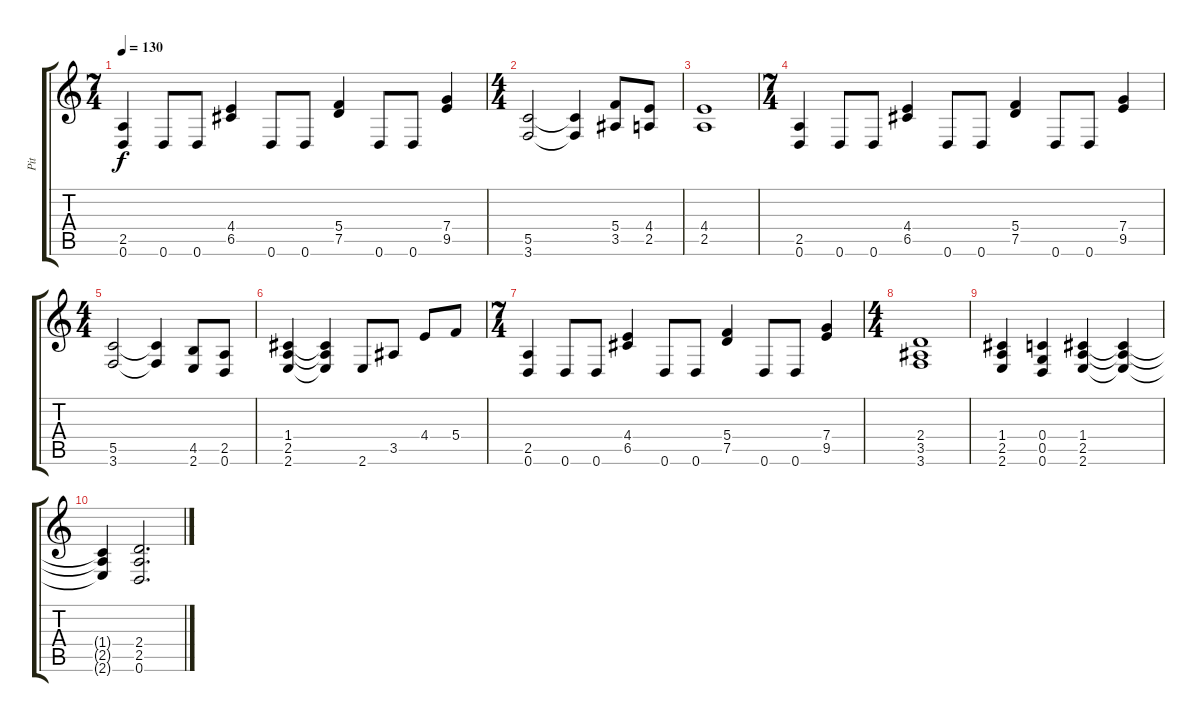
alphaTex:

\track ("Pit" "Pit") {instrument distortionguitar}
\staff {score tabs}
\tuning (D4 A3 F3 C3 G2 D2) {hide}
\ts (7 4)
\tempo 130
\clef g2
\ks c
(2.5 0.6).4{txt " " dy f} 0.6.8 0.6.8 (4.4 6.5).4 0.6.8 0.6.8 (5.4 7.5).4 0.6.8 0.6.8 (7.4 9.5).4 |
\ts (4 4)
(5.5 3.6).2 (5.5{t} 3.6{t}).4 (5.4 3.5).8 (4.4 2.5).8 |
(4.4 2.5).1 |
\ts (7 4)
(2.5 0.6).4{txt " "} 0.6.8 0.6.8 (4.4 6.5).4 0.6.8 0.6.8 (5.4 7.5).4 0.6.8 0.6.8 (7.4 9.5).4 |
\ts (4 4)
(5.5 3.6).2 (5.5{t} 3.6{t}).4 (4.5 2.6).8 (2.5 0.6).8 |
(1.4 2.5 2.6).4 (1.4{t} 2.5{t} 2.6{t}).4 2.6.8 3.5.8 4.4.8 5.4.8 |
\ts (7 4)
(2.5 0.6).4{txt " "} 0.6.8 0.6.8 (4.4 6.5).4 0.6.8 0.6.8 (5.4 7.5).4 0.6.8 0.6.8 (7.4 9.5).4 |
\ts (4 4)
(2.4 3.5 3.6).1 |
(1.4 2.5 2.6).4 (0.4 0.5 0.6).4 (1.4 2.5 2.6).4 (1.4{t} 2.5{t} 2.6{t}).4 |
(1.4{t} 2.5{t} 2.6{t}).4 (2.4 2.5 0.6).2{d}
